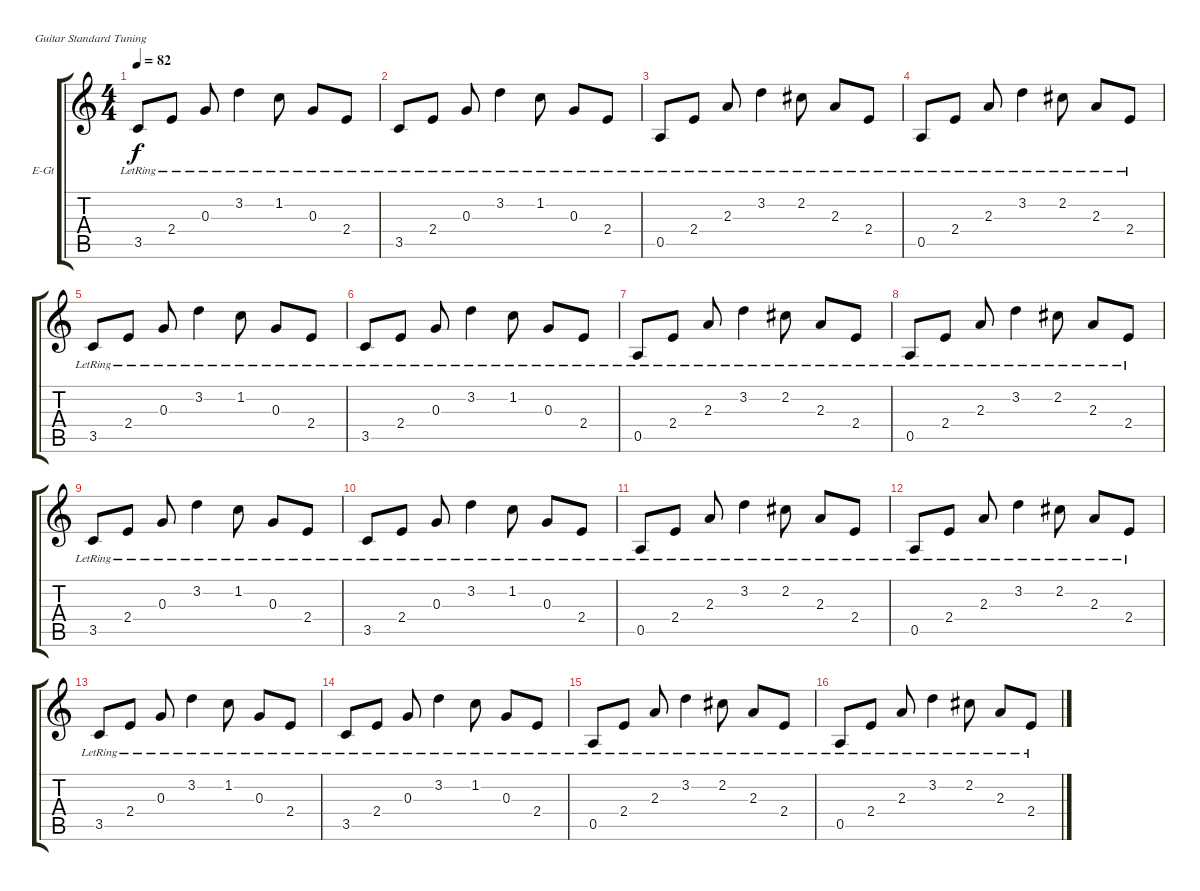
\bracketExtendMode groupsimilarinstruments
\firstSystemTrackNameOrientation horizontal
\otherSystemsTrackNameOrientation horizontal
\track ("Clean 1" "E-Gt") {instrument electricguitarclean}
\staff {score tabs}
\tuning (E4 B3 G3 D3 A2 E2)
\ts (4 4)
\tempo 82
\clef g2
\ks c
3.5{lr}.8{dy f instrument electricguitarclean} 2.4{lr}.8 0.3{lr}.8 3.2{lr}.4 1.2{lr}.8 0.3{lr}.8 2.4{lr}.8 |
3.5{lr}.8 2.4{lr}.8 0.3{lr}.8 3.2{lr}.4 1.2{lr}.8 0.3{lr}.8 2.4{lr}.8 |
0.5{lr}.8 2.4{lr}.8 2.3{lr}.8 3.2{lr}.4 2.2{lr}.8 2.3{lr}.8 2.4{lr}.8 |
0.5{lr}.8 2.4{lr}.8 2.3{lr}.8 3.2{lr}.4 2.2{lr}.8 2.3{lr}.8 2.4{lr}.8 |
3.5{lr}.8 2.4{lr}.8 0.3{lr}.8 3.2{lr}.4 1.2{lr}.8 0.3{lr}.8 2.4{lr}.8 |
3.5{lr}.8 2.4{lr}.8 0.3{lr}.8 3.2{lr}.4 1.2{lr}.8 0.3{lr}.8 2.4{lr}.8 |
0.5{lr}.8 2.4{lr}.8 2.3{lr}.8 3.2{lr}.4 2.2{lr}.8 2.3{lr}.8 2.4{lr}.8 |
0.5{lr}.8 2.4{lr}.8 2.3{lr}.8 3.2{lr}.4 2.2{lr}.8 2.3{lr}.8 2.4{lr}.8 |
3.5{lr}.8 2.4{lr}.8 0.3{lr}.8 3.2{lr}.4 1.2{lr}.8 0.3{lr}.8 2.4{lr}.8 |
3.5{lr}.8 2.4{lr}.8 0.3{lr}.8 3.2{lr}.4 1.2{lr}.8 0.3{lr}.8 2.4{lr}.8 |
0.5{lr}.8 2.4{lr}.8 2.3{lr}.8 3.2{lr}.4 2.2{lr}.8 2.3{lr}.8 2.4{lr}.8 |
0.5{lr}.8 2.4{lr}.8 2.3{lr}.8 3.2{lr}.4 2.2{lr}.8 2.3{lr}.8 2.4{lr}.8 |
3.5{lr}.8 2.4{lr}.8 0.3{lr}.8 3.2{lr}.4 1.2{lr}.8 0.3{lr}.8 2.4{lr}.8 |
3.5{lr}.8 2.4{lr}.8 0.3{lr}.8 3.2{lr}.4 1.2{lr}.8 0.3{lr}.8 2.4{lr}.8 |
0.5{lr}.8 2.4{lr}.8 2.3{lr}.8 3.2{lr}.4 2.2{lr}.8 2.3{lr}.8 2.4{lr}.8 |
0.5{lr}.8 2.4{lr}.8 2.3{lr}.8 3.2{lr}.4 2.2{lr}.8 2.3{lr}.8 2.4{lr}.8
